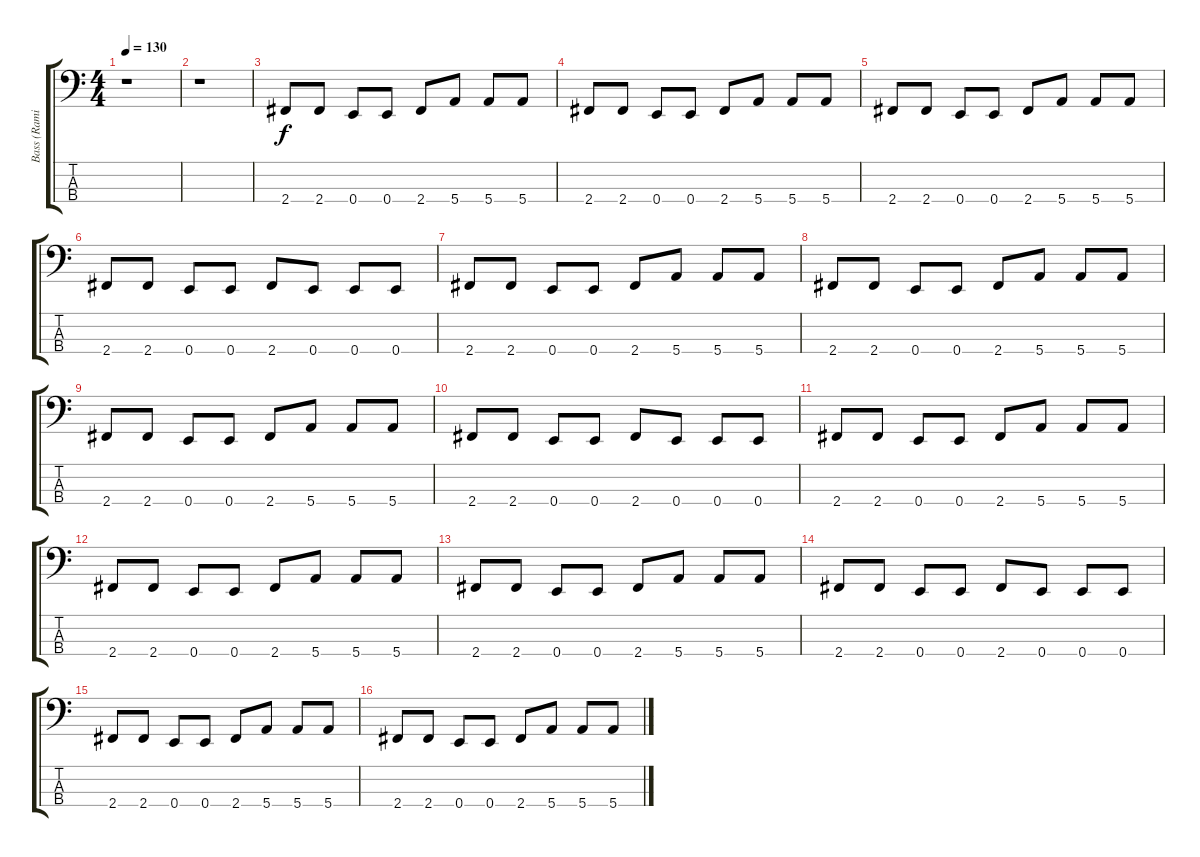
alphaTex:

\track ("Bass (Ramirez)" "Bass (Rami") {instrument electricbassfinger}
\staff {score tabs}
\tuning (G2 D2 A1 E1) {hide}
\ts (4 4)
\tempo 130
\clef f4
\ks c
r.1{dy f instrument electricbassfinger} |
r.1 |
2.4.8 2.4.8 0.4.8 0.4.8 2.4.8 5.4.8 5.4.8 5.4.8 |
2.4.8 2.4.8 0.4.8 0.4.8 2.4.8 5.4.8 5.4.8{txt ""} 5.4.8 |
2.4.8 2.4.8 0.4.8 0.4.8 2.4.8 5.4.8 5.4.8 5.4.8 |
2.4.8 2.4.8 0.4.8 0.4.8 2.4.8 0.4.8 0.4.8 0.4.8 |
2.4.8 2.4.8 0.4.8 0.4.8 2.4.8 5.4.8 5.4.8 5.4.8 |
2.4.8 2.4.8 0.4.8 0.4.8 2.4.8 5.4.8 5.4.8 5.4.8 |
2.4.8 2.4.8 0.4.8 0.4.8 2.4.8 5.4.8 5.4.8 5.4.8 |
2.4.8 2.4.8 0.4.8 0.4.8 2.4.8 0.4.8 0.4.8 0.4.8 |
2.4.8 2.4.8 0.4.8 0.4.8 2.4.8 5.4.8 5.4.8 5.4.8 |
2.4.8 2.4.8 0.4.8 0.4.8 2.4.8 5.4.8 5.4.8 5.4.8 |
2.4.8 2.4.8 0.4.8 0.4.8 2.4.8 5.4.8 5.4.8 5.4.8 |
2.4.8 2.4.8 0.4.8 0.4.8 2.4.8 0.4.8 0.4.8 0.4.8 |
2.4.8 2.4.8 0.4.8 0.4.8 2.4.8 5.4.8 5.4.8 5.4.8 |
2.4.8 2.4.8 0.4.8 0.4.8 2.4.8 5.4.8 5.4.8 5.4.8
